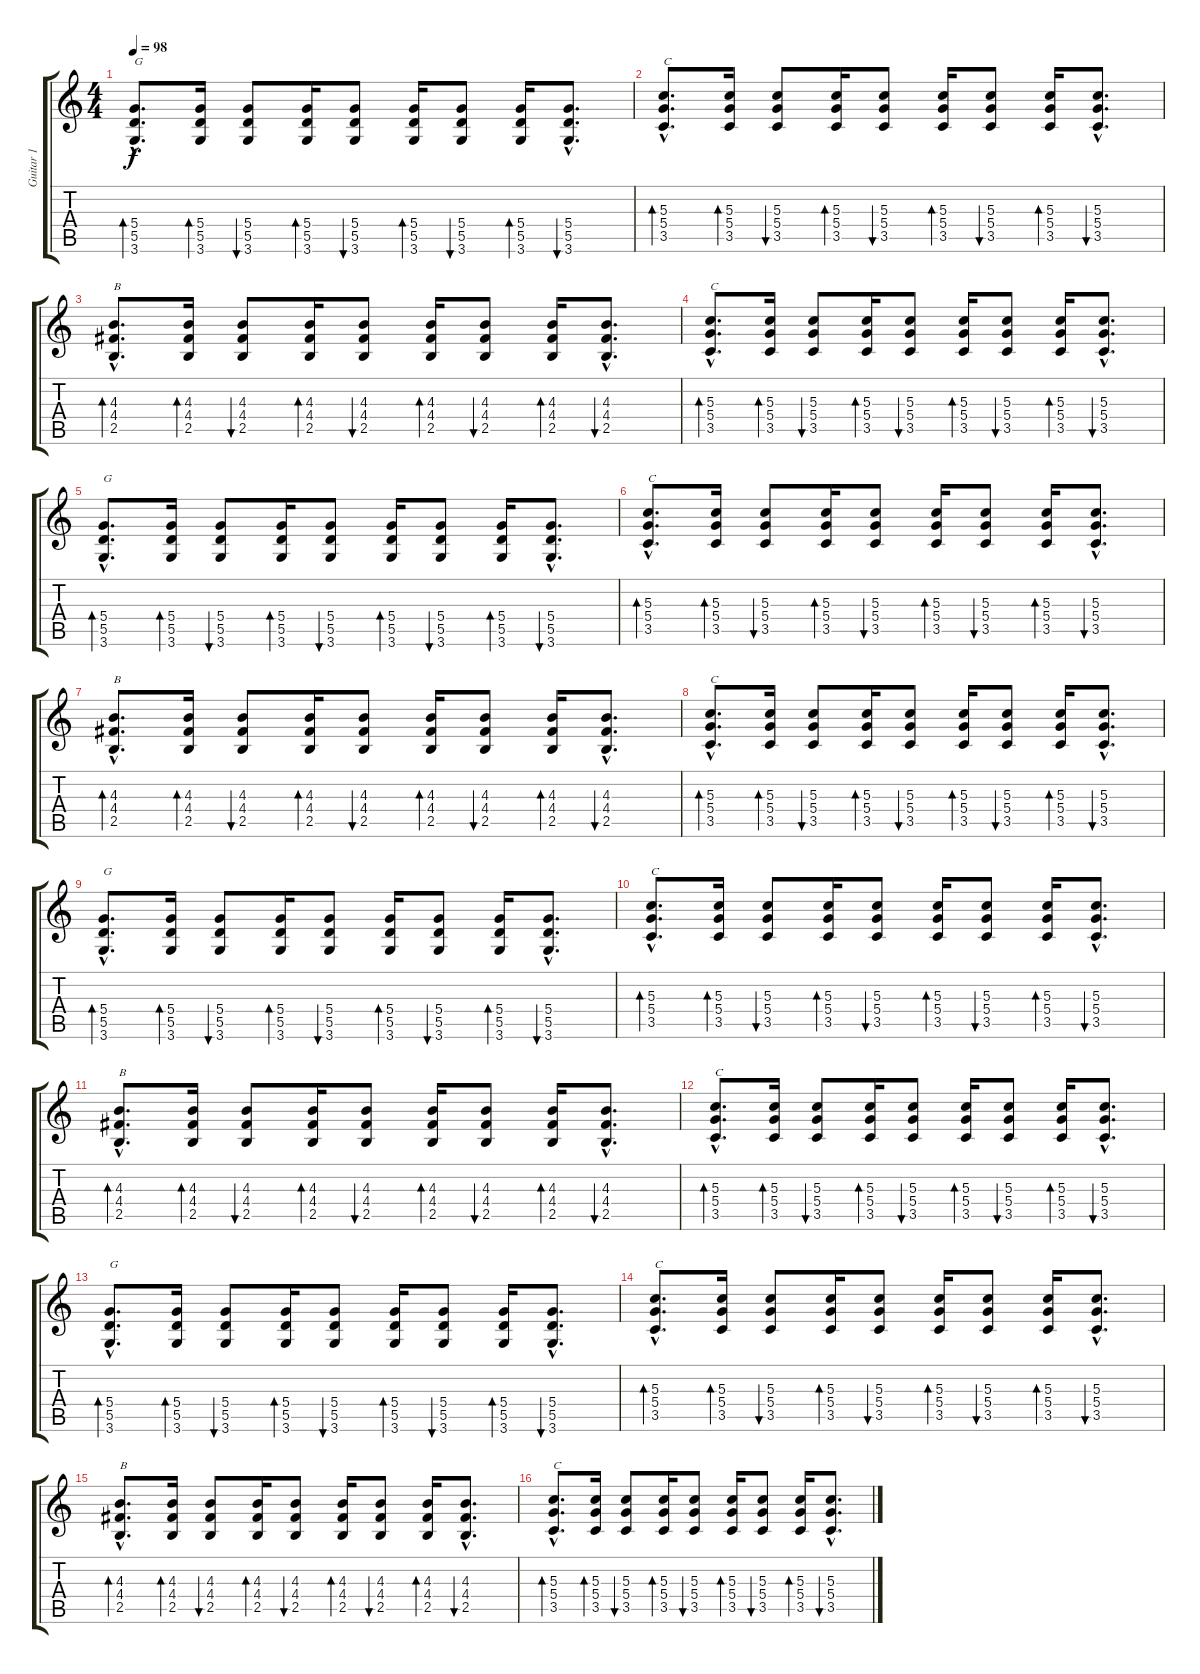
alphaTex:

\track ("Guitar 1" "Guitar 1") {instrument acousticguitarsteel}
\staff {score tabs}
\tuning (E4 B3 G3 D3 A2 E2) {hide}
\ts (4 4)
\tempo 98
\clef g2
\ks c
(5.4{hac} 5.5{hac} 3.6{hac}).8{d bd 60 txt "G" dy f} (5.4 5.5 3.6).16{bd 60} (5.4 5.5 3.6).8{bu 60} (5.4 5.5 3.6).16{bd 60} (5.4 5.5 3.6).8{bu 60} (5.4 5.5 3.6).16{bd 60} (5.4 5.5 3.6).8{bu 60} (5.4 5.5 3.6).16{bd 60} (5.4{hac} 5.5{hac} 3.6{hac}).8{d bu 60} |
(5.3{hac} 5.4{hac} 3.5{hac}).8{d bd 60 txt "C"} (5.3 5.4 3.5).16{bd 60} (5.3 5.4 3.5).8{bu 60} (5.3 5.4 3.5).16{bd 60} (5.3 5.4 3.5).8{bu 60} (5.3 5.4 3.5).16{bd 60} (5.3 5.4 3.5).8{bu 60} (5.3 5.4 3.5).16{bd 60} (5.3{hac} 5.4{hac} 3.5{hac}).8{d bu 60} |
(4.3{hac} 4.4{hac} 2.5{hac}).8{d bd 60 txt "B"} (4.3 4.4 2.5).16{bd 60} (4.3 4.4 2.5).8{bu 60} (4.3 4.4 2.5).16{bd 60} (4.3 4.4 2.5).8{bu 60} (4.3 4.4 2.5).16{bd 60} (4.3 4.4 2.5).8{bu 60} (4.3 4.4 2.5).16{bd 60} (4.3{hac} 4.4{hac} 2.5{hac}).8{d bu 60} |
(5.3{hac} 5.4{hac} 3.5{hac}).8{d bd 60 txt "C"} (5.3 5.4 3.5).16{bd 60} (5.3 5.4 3.5).8{bu 60} (5.3 5.4 3.5).16{bd 60} (5.3 5.4 3.5).8{bu 60} (5.3 5.4 3.5).16{bd 60} (5.3 5.4 3.5).8{bu 60} (5.3 5.4 3.5).16{bd 60} (5.3{hac} 5.4{hac} 3.5{hac}).8{d bu 60} |
(5.4{hac} 5.5{hac} 3.6{hac}).8{d bd 60 txt "G"} (5.4 5.5 3.6).16{bd 60} (5.4 5.5 3.6).8{bu 60} (5.4 5.5 3.6).16{bd 60} (5.4 5.5 3.6).8{bu 60} (5.4 5.5 3.6).16{bd 60} (5.4 5.5 3.6).8{bu 60} (5.4 5.5 3.6).16{bd 60} (5.4{hac} 5.5{hac} 3.6{hac}).8{d bu 60} |
(5.3{hac} 5.4{hac} 3.5{hac}).8{d bd 60 txt "C"} (5.3 5.4 3.5).16{bd 60} (5.3 5.4 3.5).8{bu 60} (5.3 5.4 3.5).16{bd 60} (5.3 5.4 3.5).8{bu 60} (5.3 5.4 3.5).16{bd 60} (5.3 5.4 3.5).8{bu 60} (5.3 5.4 3.5).16{bd 60} (5.3{hac} 5.4{hac} 3.5{hac}).8{d bu 60} |
(4.3{hac} 4.4{hac} 2.5{hac}).8{d bd 60 txt "B"} (4.3 4.4 2.5).16{bd 60} (4.3 4.4 2.5).8{bu 60} (4.3 4.4 2.5).16{bd 60} (4.3 4.4 2.5).8{bu 60} (4.3 4.4 2.5).16{bd 60} (4.3 4.4 2.5).8{bu 60} (4.3 4.4 2.5).16{bd 60} (4.3{hac} 4.4{hac} 2.5{hac}).8{d bu 60} |
(5.3{hac} 5.4{hac} 3.5{hac}).8{d bd 60 txt "C"} (5.3 5.4 3.5).16{bd 60} (5.3 5.4 3.5).8{bu 60} (5.3 5.4 3.5).16{bd 60} (5.3 5.4 3.5).8{bu 60} (5.3 5.4 3.5).16{bd 60} (5.3 5.4 3.5).8{bu 60} (5.3 5.4 3.5).16{bd 60} (5.3{hac} 5.4{hac} 3.5{hac}).8{d bu 60} |
(5.4{hac} 5.5{hac} 3.6{hac}).8{d bd 60 txt "G"} (5.4 5.5 3.6).16{bd 60} (5.4 5.5 3.6).8{bu 60} (5.4 5.5 3.6).16{bd 60} (5.4 5.5 3.6).8{bu 60} (5.4 5.5 3.6).16{bd 60} (5.4 5.5 3.6).8{bu 60} (5.4 5.5 3.6).16{bd 60} (5.4{hac} 5.5{hac} 3.6{hac}).8{d bu 60} |
(5.3{hac} 5.4{hac} 3.5{hac}).8{d bd 60 txt "C"} (5.3 5.4 3.5).16{bd 60} (5.3 5.4 3.5).8{bu 60} (5.3 5.4 3.5).16{bd 60} (5.3 5.4 3.5).8{bu 60} (5.3 5.4 3.5).16{bd 60} (5.3 5.4 3.5).8{bu 60} (5.3 5.4 3.5).16{bd 60} (5.3{hac} 5.4{hac} 3.5{hac}).8{d bu 60} |
(4.3{hac} 4.4{hac} 2.5{hac}).8{d bd 60 txt "B"} (4.3 4.4 2.5).16{bd 60} (4.3 4.4 2.5).8{bu 60} (4.3 4.4 2.5).16{bd 60} (4.3 4.4 2.5).8{bu 60} (4.3 4.4 2.5).16{bd 60} (4.3 4.4 2.5).8{bu 60} (4.3 4.4 2.5).16{bd 60} (4.3{hac} 4.4{hac} 2.5{hac}).8{d bu 60} |
(5.3{hac} 5.4{hac} 3.5{hac}).8{d bd 60 txt "C"} (5.3 5.4 3.5).16{bd 60} (5.3 5.4 3.5).8{bu 60} (5.3 5.4 3.5).16{bd 60} (5.3 5.4 3.5).8{bu 60} (5.3 5.4 3.5).16{bd 60} (5.3 5.4 3.5).8{bu 60} (5.3 5.4 3.5).16{bd 60} (5.3{hac} 5.4{hac} 3.5{hac}).8{d bu 60} |
(5.4{hac} 5.5{hac} 3.6{hac}).8{d bd 60 txt "G"} (5.4 5.5 3.6).16{bd 60} (5.4 5.5 3.6).8{bu 60} (5.4 5.5 3.6).16{bd 60} (5.4 5.5 3.6).8{bu 60} (5.4 5.5 3.6).16{bd 60} (5.4 5.5 3.6).8{bu 60} (5.4 5.5 3.6).16{bd 60} (5.4{hac} 5.5{hac} 3.6{hac}).8{d bu 60} |
(5.3{hac} 5.4{hac} 3.5{hac}).8{d bd 60 txt "C"} (5.3 5.4 3.5).16{bd 60} (5.3 5.4 3.5).8{bu 60} (5.3 5.4 3.5).16{bd 60} (5.3 5.4 3.5).8{bu 60} (5.3 5.4 3.5).16{bd 60} (5.3 5.4 3.5).8{bu 60} (5.3 5.4 3.5).16{bd 60} (5.3{hac} 5.4{hac} 3.5{hac}).8{d bu 60} |
(4.3{hac} 4.4{hac} 2.5{hac}).8{d bd 60 txt "B"} (4.3 4.4 2.5).16{bd 60} (4.3 4.4 2.5).8{bu 60} (4.3 4.4 2.5).16{bd 60} (4.3 4.4 2.5).8{bu 60} (4.3 4.4 2.5).16{bd 60} (4.3 4.4 2.5).8{bu 60} (4.3 4.4 2.5).16{bd 60} (4.3{hac} 4.4{hac} 2.5{hac}).8{d bu 60} |
(5.3{hac} 5.4{hac} 3.5{hac}).8{d bd 60 txt "C"} (5.3 5.4 3.5).16{bd 60} (5.3 5.4 3.5).8{bu 60} (5.3 5.4 3.5).16{bd 60} (5.3 5.4 3.5).8{bu 60} (5.3 5.4 3.5).16{bd 60} (5.3 5.4 3.5).8{bu 60} (5.3 5.4 3.5).16{bd 60} (5.3{hac} 5.4{hac} 3.5{hac}).8{d bu 60}
